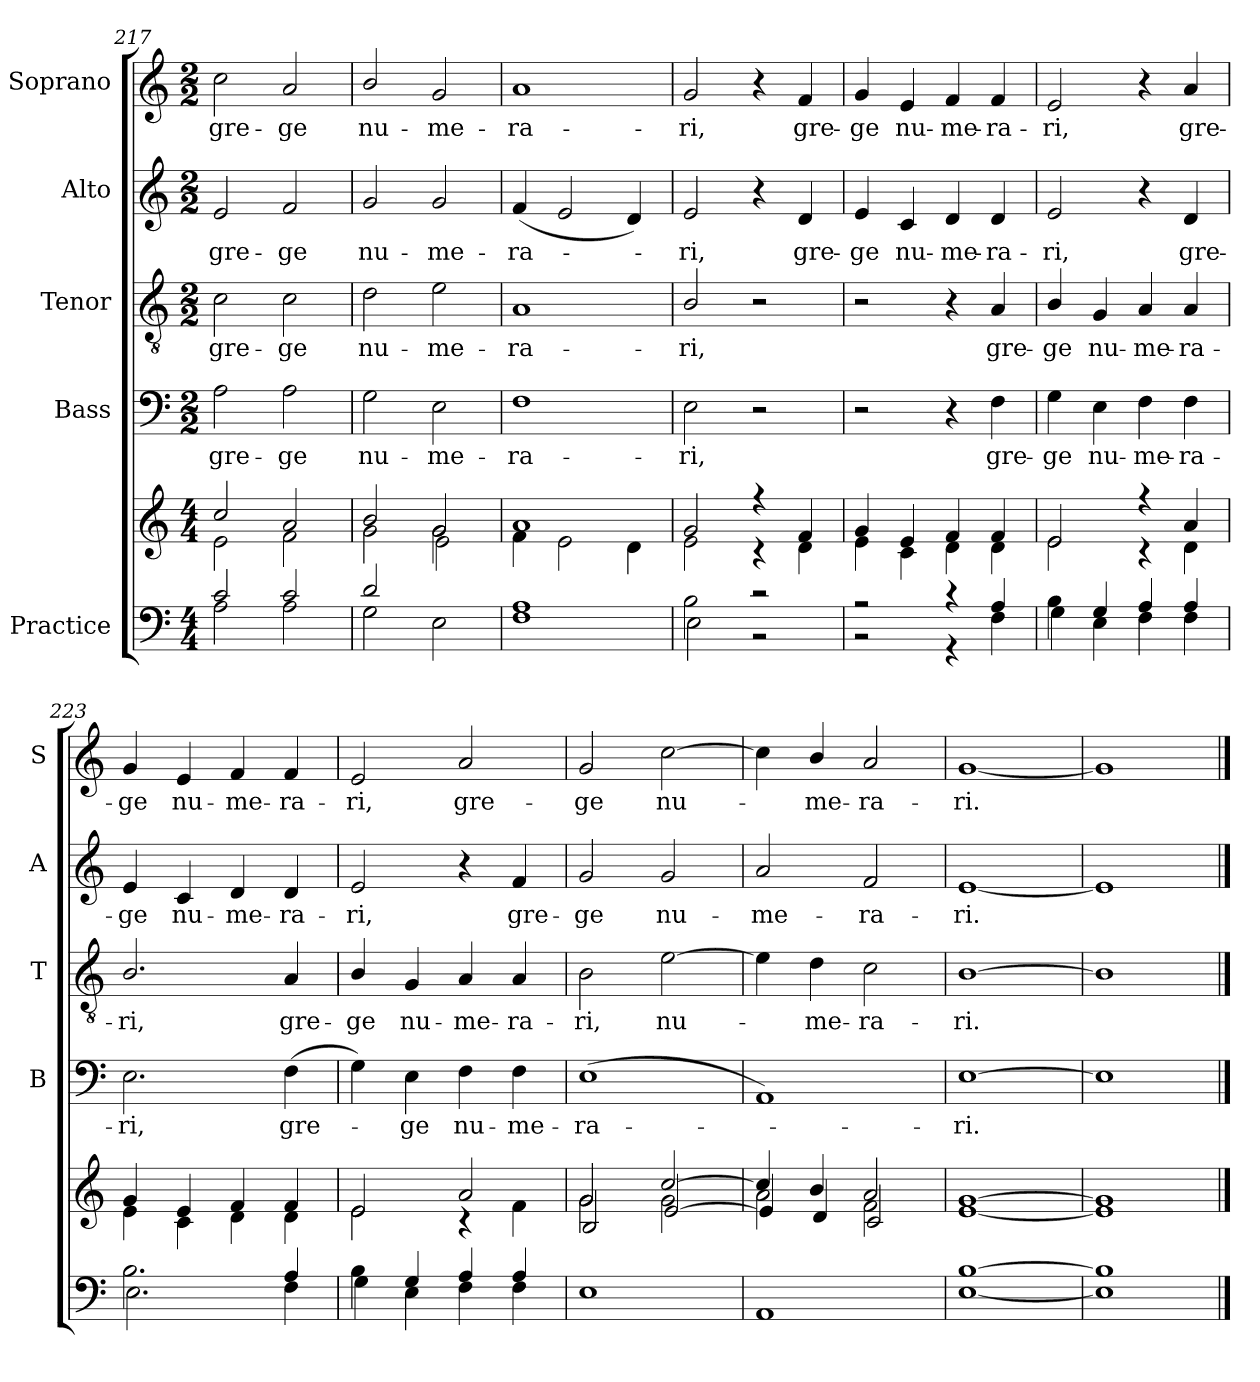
**kern	**kern	**kern	**text	**kern	**text	**kern	**text	**kern	**text
*part5	*part5	*part4	*part4	*part3	*part3	*part2	*part2	*part1	*part1
*staff6	*staff5	*staff4	*staff4	*staff3	*staff3	*staff2	*staff2	*staff1	*staff1
*I"Practice	*	*I"Bass	*	*I"Tenor	*	*I"Alto	*	*I"Soprano	*
*	*	*I'B	*	*I'T	*	*I'A	*	*I'S	*
*clefF4	*clefG2	*clefF4	*	*clefGv2	*	*clefG2	*	*clefG2	*
*k[]	*k[]	*k[]	*	*k[]	*	*k[]	*	*k[]	*
*M4/4	*M4/4	*M2/2	*	*M2/2	*	*M2/2	*	*M2/2	*
=217	=217	=217	=217	=217	=217	=217	=217	=217	=217
*^	*^	*	*	*	*	*	*	*	*
!	!	!	!	!	!LO:LY:b	!	!LO:LY:b	!	!LO:LY:b	!	!LO:LY:b
2c/	2A\	2cc/	2e\	2A\	gre-	2c\	gre-	2e/	gre-	2cc\	gre-
!	!	!	!	!	!LO:LY:b	!	!LO:LY:b	!	!LO:LY:b	!	!LO:LY:b
2c/	2A\	2a/	2f\	2A\	-ge	2c\	-ge	2f/	-ge	2a/	-ge
=218	=218	=218	=218	=218	=218	=218	=218	=218	=218	=218	=218
*	*	*	*^	*	*	*	*	*	*	*	*
!	!	!	!	!	!	!LO:LY:b	!	!LO:LY:b	!	!LO:LY:b	!	!LO:LY:b
2d/	2G\	2b/	2g\	2ryy	2G\	nu-	2d\	nu-	2g/	nu-	2b/	nu-
!	!	!	!	!	!	!LO:LY:b	!	!LO:LY:b	!	!LO:LY:b	!	!LO:LY:b
2ryy	2E\	2g/	2g\	2e\	2E\	-me-	2e\	-me-	2g/	-me-	2g/	-me-
=219	=219	=219	=219	=219	=219	=219	=219	=219	=219	=219	=219	=219
!	!	!	!	!	!	!LO:LY:b	!	!LO:LY:b	!	!LO:LY:b	!	!LO:LY:b
*	*	*	*v	*v	*	*	*	*	*	*	*	*
1A	1F	1a	4f\	1F	-ra-	1A	-ra-	(<4f/	-ra-	1a	-ra-
.	.	.	2e\	.	.	.	.	2e/	.	.	.
.	.	.	4d\	.	.	.	.	4d/)	.	.	.
=220	=220	=220	=220	=220	=220	=220	=220	=220	=220	=220	=220
!	!	!	!	!	!LO:LY:b	!	!LO:LY:b	!	!LO:LY:b	!	!LO:LY:b
2B\	2E\	2g/	2e\	2E\	-ri,	2B/	-ri,	2e/	ri,	2g/	-ri,
2r	2r	4r	4r	2r	.	2r	.	4r	.	4r	.
!	!	!	!	!	!	!	!	!	!LO:LY:b	!	!LO:LY:b
.	.	4f/	4d\	.	.	.	.	4d/	gre-	4f/	gre-
=221	=221	=221	=221	=221	=221	=221	=221	=221	=221	=221	=221
!	!	!	!	!	!	!	!	!	!LO:LY:b	!	!LO:LY:b
2r	2r	4g/	4e\	2r	.	2r	.	4e/	-ge	4g/	-ge
!	!	!	!	!	!	!	!	!	!LO:LY:b	!	!LO:LY:b
.	.	4e/	4c\	.	.	.	.	4c/	nu-	4e/	nu-
!	!	!	!	!	!	!	!	!	!LO:LY:b	!	!LO:LY:b
4r	4r	4f/	4d\	4r	.	4r	.	4d/	-me-	4f/	-me-
!	!	!	!	!	!LO:LY:b	!	!LO:LY:b	!	!LO:LY:b	!	!LO:LY:b
4A/	4F\	4f/	4d\	4F\	gre-	4A/	gre-	4d/	-ra-	4f/	-ra-
=222	=222	=222	=222	=222	=222	=222	=222	=222	=222	=222	=222
!	!	!	!	!	!LO:LY:b	!	!LO:LY:b	!	!LO:LY:b	!	!LO:LY:b
4B\	4G\	2e/	2e\	4G\	-ge	4B/	-ge	2e/	-ri,	2e/	-ri,
!	!	!	!	!	!LO:LY:b	!	!LO:LY:b	!	!	!	!
4G/	4E\	.	.	4E\	nu-	4G/	nu-	.	.	.	.
!	!	!	!	!	!LO:LY:b	!	!LO:LY:b	!	!	!	!
4A/	4F\	4r	4r	4F\	-me-	4A/	-me-	4r	.	4r	.
!	!	!	!	!	!LO:LY:b	!	!LO:LY:b	!	!LO:LY:b	!	!LO:LY:b
4A/	4F\	4a/	4d\	4F\	-ra-	4A/	-ra-	4d/	gre-	4a/	gre-
!!LO:LB:g=z
=223	=223	=223	=223	=223	=223	=223	=223	=223	=223	=223	=223
!	!	!	!	!	!LO:LY:b	!	!LO:LY:b	!	!LO:LY:b	!	!LO:LY:b
2.B\	2.E\	4g/	4e\	2.E\	-ri,	2.B/	-ri,	4e/	-ge	4g/	-ge
!	!	!	!	!	!	!	!	!	!LO:LY:b	!	!LO:LY:b
.	.	4e/	4c\	.	.	.	.	4c/	nu-	4e/	nu-
!	!	!	!	!	!	!	!	!	!LO:LY:b	!	!LO:LY:b
.	.	4f/	4d\	.	.	.	.	4d/	-me-	4f/	-me-
!	!	!	!	!	!LO:LY:b	!	!LO:LY:b	!	!LO:LY:b	!	!LO:LY:b
4A/	4F\	4f/	4d\	(>4F\	gre-	4A/	gre-	4d/	-ra-	4f/	-ra-
=224	=224	=224	=224	=224	=224	=224	=224	=224	=224	=224	=224
!	!	!	!	!	!	!	!LO:LY:b	!	!LO:LY:b	!	!LO:LY:b
4B\	4G\	2e/	2e\	4G\)	.	4B/	-ge	2e/	-ri,	2e/	-ri,
!	!	!	!	!	!LO:LY:b	!	!LO:LY:b	!	!	!	!
4G/	4E\	.	.	4E\	ge	4G/	nu-	.	.	.	.
!	!	!	!	!	!LO:LY:b	!	!LO:LY:b	!	!	!	!LO:LY:b
4A/	4F\	2a/	4r	4F\	nu-	4A/	-me-	4r	.	2a/	gre-
!	!	!	!	!	!LO:LY:b	!	!LO:LY:b	!	!LO:LY:b	!	!
4A/	4F\	.	4f\	4F\	-me-	4A/	-ra-	4f/	gre-	.	.
*v	*v	*	*	*	*	*	*	*	*	*	*
*	*v	*v	*	*	*	*	*	*	*	*
=225	=225	=225	=225	=225	=225	=225	=225	=225	=225
*	*	*	*	*	*	*	*	*MM106	*
*^	*^	*	*	*	*	*	*	*	*
*	*	*	*^	*	*	*	*	*	*	*	*
!	!	!	!	!	!	!LO:LY:b	!	!LO:LY:b	!	!LO:LY:b	!	!LO:LY:b
*v	*v	*	*	*	*	*	*	*	*	*	*	*
1E	2g/	2g\	2B/	(<1E	-ra-	2B\	-ri,	2g/	-ge	2g/	-ge
*	*	*	*	*	*	*	*	*	*	*MM103	*
!	!	!	!	!	!	!	!LO:LY:b	!	!LO:LY:b	!	!LO:LY:b
.	[2cc/	2g\	[2e/	.	.	[2e\	nu-	2g/	nu-	[2cc\	nu-
=226	=226	=226	=226	=226	=226	=226	=226	=226	=226	=226	=226
*	*	*	*	*	*	*	*	*	*	*MM100	*
!	!	!	!	!	!	!	!	!	!LO:LY:b	!	!
1AA	4cc/]	2a\	4e/]	1AA)	.	4e\]	.	2a/	-me-	4cc\]	.
*	*	*	*	*	*	*	*	*	*	*MM99	*
!	!	!	!	!	!	!	!LO:LY:b	!	!	!	!LO:LY:b
.	4b/	.	4d/	.	.	4d\	me-	.	.	4b/	me-
*	*	*	*	*	*	*	*	*	*	*MM97	*
!	!	!	!	!	!	!	!LO:LY:b	!	!LO:LY:b	!	!LO:LY:b
.	2a/	2f\	2c/	.	.	2c\	-ra-	2f/	-ra-	2a/	-ra-
*	*v	*v	*v	*	*	*	*	*	*	*	*
=227	=227	=227	=227	=227	=227	=227	=227	=227	=227
*	*	*	*	*	*	*	*	*MM92	*
*^	*^	*	*	*	*	*	*	*	*
*	*	*	*^	*	*	*	*	*	*	*	*
!	!	!	!	!	!	!LO:LY:b	!	!LO:LY:b	!	!LO:LY:b	!	!LO:LY:b
*	*	*	*v	*v	*	*	*	*	*	*	*	*
[1B	[1E	[1g	[1e	[1E	ri.	[1B	-ri.	[1e	-ri.	[1g	-ri.
=228	=228	=228	=228	=228	=228	=228	=228	=228	=228	=228	=228
*	*	*	*	*	*	*	*	*	*	*MM90	*
1B]	1E]	1g]	1e]	1E]	.	1B]	.	1e]	.	1g]	.
*v	*v	*	*	*	*	*	*	*	*	*	*
*	*v	*v	*	*	*	*	*	*	*	*
==	==	==	==	==	==	==	==	==	==
*-	*-	*-	*-	*-	*-	*-	*-	*-	*-
